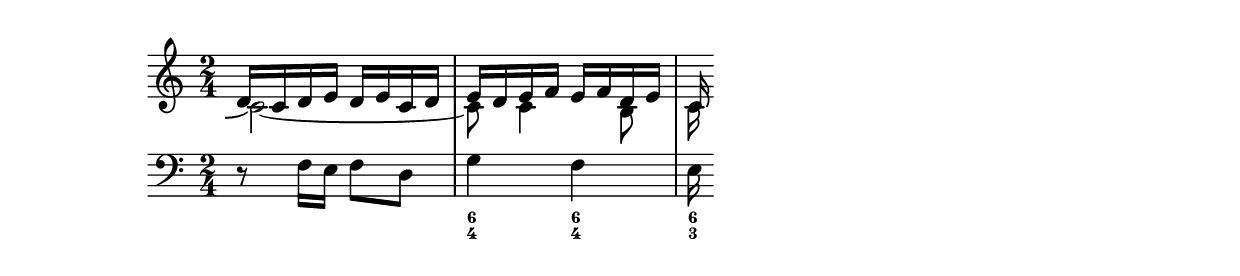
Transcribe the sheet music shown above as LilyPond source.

\language "english"
\include "lily/helper.ly"

global = {\key c \major \time 2/4}


soprano = \relative { \voiceOne
{d'16 c d e} {d e c d} | % mm.1
{e d e f} {e f d e} |	% mm.2
c16			% mm.3
}

alto = \relative { \voiceTwo
\brokenTie #UP #-0.95 #-3
c'2~ |		% mm.1
c8 c4 b8 |	% mm.2
c16		% mm.3
}

bass = \relative { \voiceTwo
{d8\rest f16 e} {f8 d} |	% mm.1
g4 f4 |				% mm.2
e16				% mm.3
}

harmony = \figures {
s2 |		% mm.1
<6 4>4 <6 4> |	% mm.2
<6 3>16
}

\score {
    \new PianoStaff <<
        \override PianoStaff.SystemStartBrace.collapse-height = #20
        \override Score.SystemStartBar.collapse-height = #20
        \new Staff = "upper" << \global \clef treble \new Voice { \soprano } \new Voice { \alto }>>
        \new Staff = "lower" << \global \clef bass   \new Voice { \bass }  \harmony >>
    >>
}
